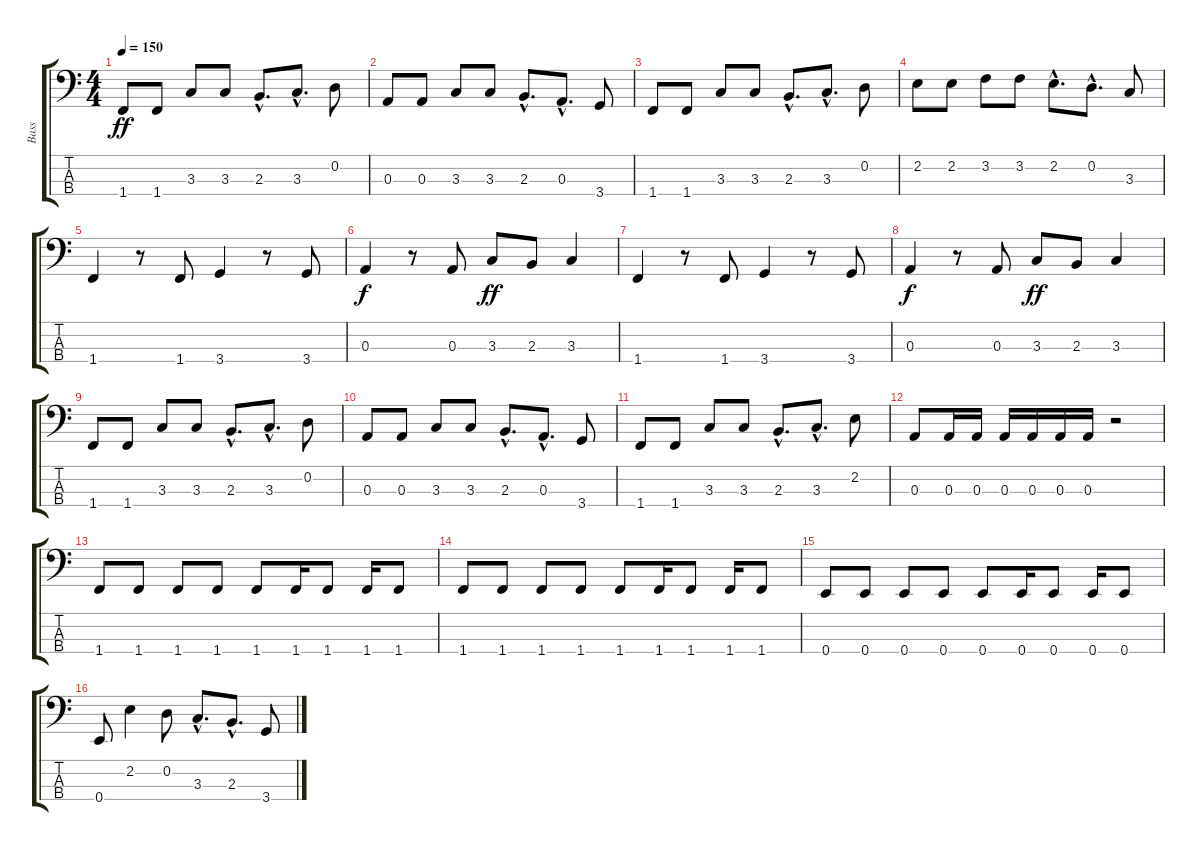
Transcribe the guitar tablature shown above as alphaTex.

\track ("Bass" "Bass") {instrument electricbasspick}
\staff {score tabs}
\tuning (G2 D2 A1 E1) {hide}
\ts (4 4)
\tempo 150
\clef f4
\ks c
1.4.8{dy ff} 1.4.8 3.3.8 3.3.8 2.3{hac}.8{d} 3.3{hac}.8{d} 0.2.8 |
0.3.8 0.3.8 3.3.8 3.3.8 2.3{hac}.8{d} 0.3{hac}.8{d} 3.4.8 |
1.4.8 1.4.8 3.3.8 3.3.8 2.3{hac}.8{d} 3.3{hac}.8{d} 0.2.8 |
2.2.8 2.2.8 3.2.8 3.2.8 2.2{hac}.8{d} 0.2{hac}.8{d} 3.3.8 |
1.4.4 r.8 1.4.8 3.4.4 r.8 3.4.8 |
0.3.4{dy f} r.8 0.3.8 3.3.8{dy ff} 2.3.8 3.3.4 |
1.4.4 r.8 1.4.8 3.4.4 r.8 3.4.8 |
0.3.4{dy f} r.8 0.3.8 3.3.8{dy ff} 2.3.8 3.3.4 |
1.4.8 1.4.8 3.3.8 3.3.8 2.3{hac}.8{d} 3.3{hac}.8{d} 0.2.8 |
0.3.8 0.3.8 3.3.8 3.3.8 2.3{hac}.8{d} 0.3{hac}.8{d} 3.4.8 |
1.4.8 1.4.8 3.3.8 3.3.8 2.3{hac}.8{d} 3.3{hac}.8{d} 2.2.8 |
0.3.8 0.3.16 0.3.16 0.3.16 0.3.16 0.3.16 0.3.16 r.2 |
1.4.8 1.4.8 1.4.8 1.4.8 1.4.8 1.4.16 1.4.8 1.4.16 1.4.8 |
1.4.8 1.4.8 1.4.8 1.4.8 1.4.8 1.4.16 1.4.8 1.4.16 1.4.8 |
0.4.8 0.4.8 0.4.8 0.4.8 0.4.8 0.4.16 0.4.8 0.4.16 0.4.8 |
0.4.8 2.2.4 0.2.8 3.3{hac}.8{d} 2.3{hac}.8{d} 3.4.8
